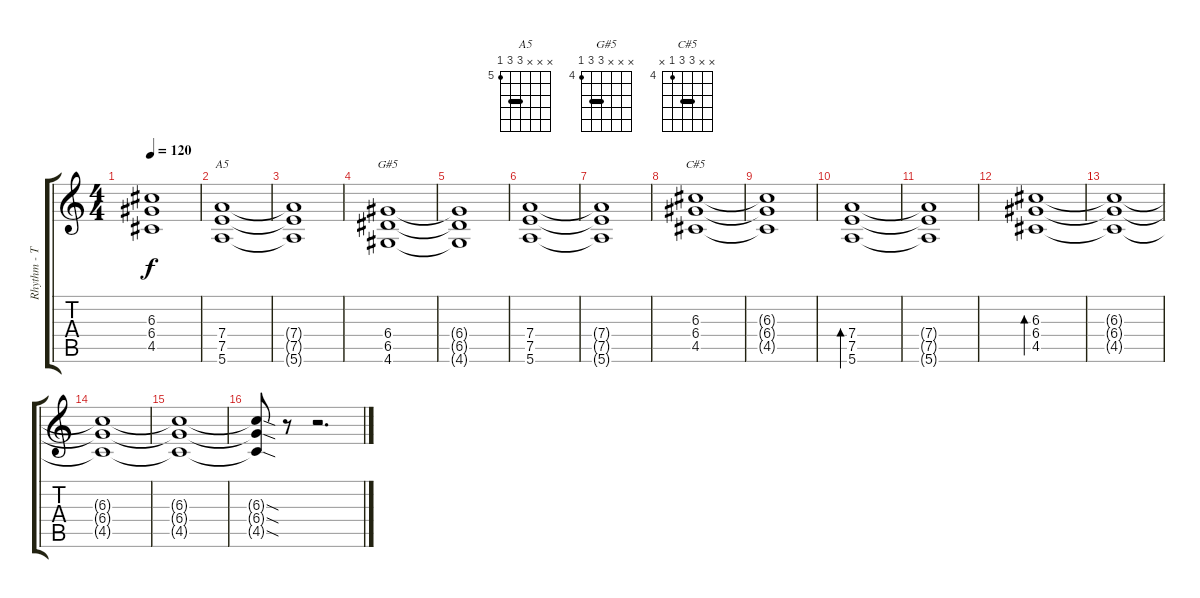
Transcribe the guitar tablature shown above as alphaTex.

\track ("Rhythm - Thomas Herrmann" "Rhythm - T") {instrument electricguitarclean}
\staff {score tabs}
\tuning (E4 B3 G3 D3 A2 E2) {hide}
\chord ("A5" x x x 7 7 5) {firstfret 5 barre 7}
\chord ("G#5" x x x 6 6 4) {firstfret 4 barre 6}
\chord ("C#5" x x 6 6 4 x) {firstfret 4 barre 6}
\ts (4 4)
\tempo 120
\clef g2
\ks c
(6.3{t} 6.4{t} 4.5{t}).1{dy f} |
(7.4 7.5 5.6).1{ch "A5"} |
(7.4{t} 7.5{t} 5.6{t}).1 |
(6.4 6.5 4.6).1{ch "G#5"} |
(6.4{t} 6.5{t} 4.6{t}).1 |
(7.4 7.5 5.6).1 |
(7.4{t} 7.5{t} 5.6{t}).1 |
(6.3 6.4 4.5).1{ch "C#5"} |
(6.3{t} 6.4{t} 4.5{t}).1 |
(7.4 7.5 5.6).1{bd 240} |
(7.4{t} 7.5{t} 5.6{t}).1 |
(6.3 6.4 4.5).1{bd 480} |
(6.3{t} 6.4{t} 4.5{t}).1 |
(6.3{t} 6.4{t} 4.5{t}).1 |
(6.3{t} 6.4{t} 4.5{t}).1 |
(6.3{sod t} 6.4{sod t} 4.5{sod t}).8 r.8 r.2{d}
